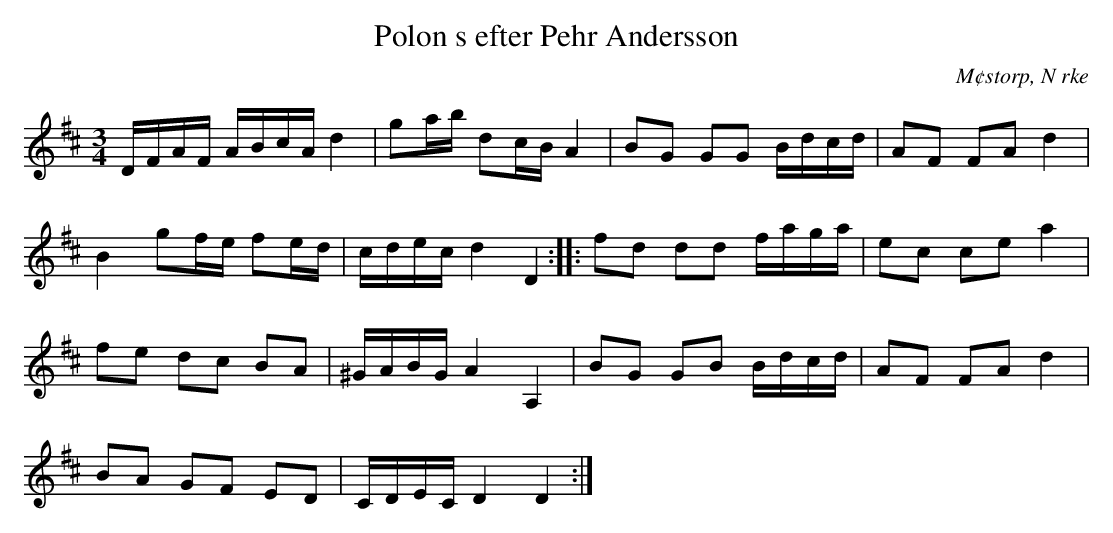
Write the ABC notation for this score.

X:1
T:Polon s efter Pehr Andersson
O:M¢storp, N rke
M:3/4
L:1/16
K:D
DFAF ABcA d4 | g2ab d2cB A4 | B2G2 G2G2 Bdcd | A2F2 F2A2 d4 |
B4 g2fe f2ed | cdec d4 D4 :: f2d2 d2d2 faga | e2c2 c2e2 a4 |
f2e2 d2c2 B2A2 | ^GABG A4 A,4 | B2G2 G2B2 Bdcd | A2F2 F2A2 d4 |
B2A2 G2F2 E2D2 | CDEC D4 D4 :|
